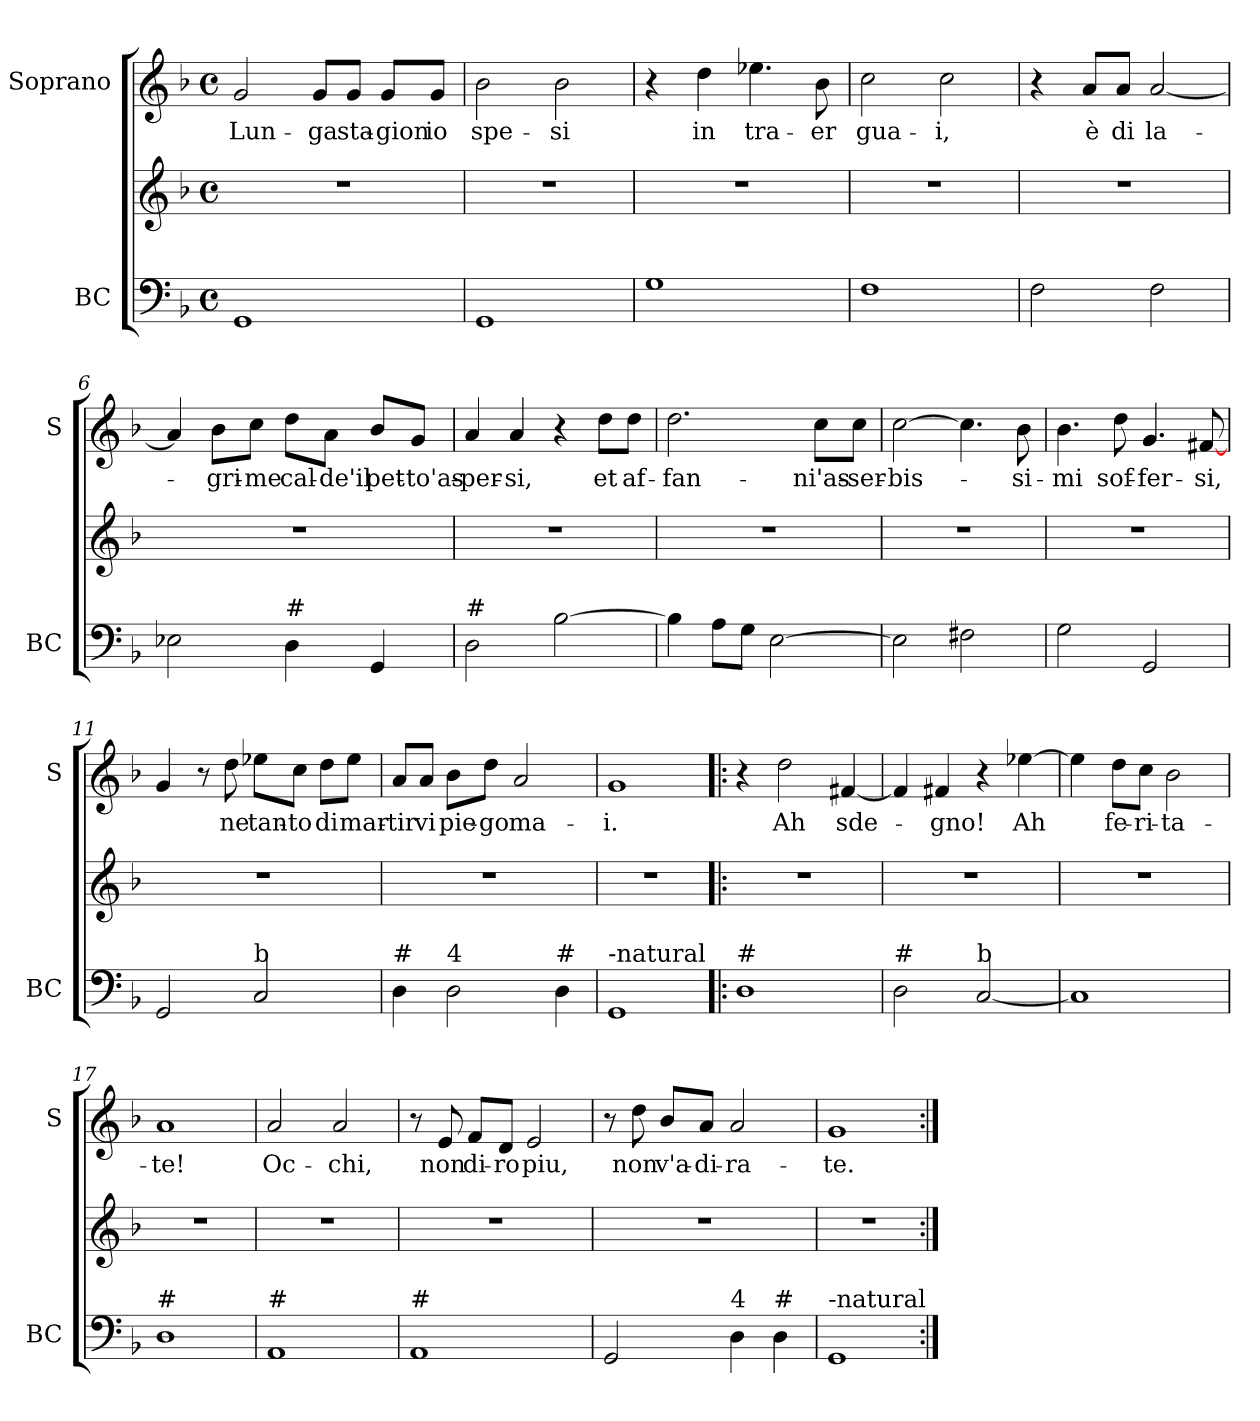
**kern	**kern	**kern	**text
*part2	*part2	*part1	*part1
*staff3	*staff2	*staff1	*staff1
*I"BC	*	*I"Soprano	*
*I'BC	*	*I'S	*
*clefF4	*clefG2	*clefG2	*
*k[b-]	*k[b-]	*k[b-]	*
*F:	*F:	*F:	*
*M4/4	*M4/4	*M4/4	*
*met(c)	*met(c)	*met(c)	*
=1	=1	=1	=1
!	!	!	!LO:LY:b
1GG	1r	2g/	Lun-
!	!	!	!LO:LY:b
.	.	8g/L	-ga
!	!	!	!LO:LY:b
.	.	8g/J	sta-
!	!	!	!LO:LY:b
.	.	8g/L	-gion
!	!	!	!LO:LY:b
.	.	8g/J	io
=2	=2	=2	=2
!	!	!	!LO:LY:b
1GG	1r	2b-\	spe-
!	!	!	!LO:LY:b
.	.	2b-\	-si
=3	=3	=3	=3
1G	1r	4r	.
!	!	!	!LO:LY:b
.	.	4dd\	in
!	!	!	!LO:LY:b
.	.	4.ee-X\	tra-
!	!	!	!LO:LY:b
.	.	8b-\	-er
=4	=4	=4	=4
!	!	!	!LO:LY:b
1F	1r	2cc\	gua-
!	!	!	!LO:LY:b
.	.	2cc\	-i,
!!LO:LB:g=z
=5	=5	=5	=5
2F\	1r	4r	.
!	!	!	!LO:LY:b
.	.	8a/L	è
!	!	!	!LO:LY:b
.	.	8a/J	di
!	!	!	!LO:LY:b
2F\	.	[2a/	la-
=6	=6	=6	=6
2E-X\	1r	4a/]	.
!	!	!	!LO:LY:b
.	.	8b-\L	-gri-
!	!	!	!LO:LY:b
.	.	8cc\J	-me
!LO:TX:a:t=#	!	!	!
!	!	!	!LO:LY:b
4D\	.	8dd\L	cal-
!	!	!	!LO:LY:b
.	.	8a\J	-de'il
!	!	!	!LO:LY:b
4GG/	.	8b-/L	pet-
!	!	!	!LO:LY:b
.	.	8g/J	-to'as-
=7	=7	=7	=7
!LO:TX:a:t=#	!	!	!
!	!	!	!LO:LY:b
2D\	1r	4a/	-per-
!	!	!	!LO:LY:b
.	.	4a/	-si,
[2B-\	.	4r	.
!	!	!	!LO:LY:b
.	.	8dd\L	et
!	!	!	!LO:LY:b
.	.	8dd\J	af-
=8	=8	=8	=8
!	!	!	!LO:LY:b
4B-\]	1r	2.dd\	-fan-
8A\L	.	.	.
8G\J	.	.	.
[2E\	.	.	.
!	!	!	!LO:LY:b
.	.	8cc\L	-ni'as-
!	!	!	!LO:LY:b
.	.	8cc\J	-ser-
!!LO:LB:g=z
=9	=9	=9	=9
!	!	!	!LO:LY:b
2E\]	1r	[2cc\	-bis-
2F#X\	.	4.cc\]	.
!	!	!	!LO:LY:b
.	.	8b-\	-si-
=10	=10	=10	=10
!	!	!	!LO:LY:b
2G\	1r	4.b-\	-mi
!	!	!	!LO:LY:b
.	.	8dd\	sof-
!	!	!	!LO:LY:b
2GG/	.	4.g/	-fer-
!	!	!	!LO:LY:b
.	.	[8f#X/	-si,
=11	=11	=11	=11
2GG/	1r	4g/	.
.	.	8r	.
!	!	!	!LO:LY:b
.	.	8dd\	ne
!LO:TX:a:t=b	!	!	!
!	!	!	!LO:LY:b
2C/	.	8ee-X\L	tan-
!	!	!	!LO:LY:b
.	.	8cc\J	-to
!	!	!	!LO:LY:b
.	.	8dd\L	di
!	!	!	!LO:LY:b
.	.	8ee-\J	mar-
=12	=12	=12	=12
!LO:TX:a:t=#	!	!	!
!	!	!	!LO:LY:b
4D\	1r	8a/L	-tir
!	!	!	!LO:LY:b
.	.	8a/J	vi
!LO:TX:a:t=4	!	!	!
!	!	!	!LO:LY:b
2D\	.	8b-\L	pie-
!	!	!	!LO:LY:b
.	.	8dd\J	-go
!	!	!	!LO:LY:b
.	.	2a/	ma-
!LO:TX:a:t=#	!	!	!
4D\	.	.	.
!!LO:PB:g=z
=13	=13	=13	=13
!LO:TX:a:t=-natural	!	!	!
!	!	!	!LO:LY:b
1GG	1r	1g	-i.
=14!|:	=14!|:	=14!|:	=14!|:
!LO:TX:a:t=#	!	!	!
1D	1r	4r	.
!	!	!	!LO:LY:b
.	.	2dd\	Ah
!	!	!	!LO:LY:b
.	.	[4f#X/	sde-
=15	=15	=15	=15
!LO:TX:a:t=#	!	!	!
2D\	1r	4f#/]	.
!	!	!	!LO:LY:b
.	.	4f#X/	-gno!
!LO:TX:a:t=b	!	!	!
[2C/	.	4r	.
!	!	!	!LO:LY:b
.	.	[4ee-X\	Ah
=16	=16	=16	=16
1C]	1r	4ee-\]	.
!	!	!	!LO:LY:b
.	.	8dd\L	fe-
!	!	!	!LO:LY:b
.	.	8cc\J	-ri-
!	!	!	!LO:LY:b
.	.	2b-\	-ta-
=17	=17	=17	=17
!LO:TX:a:t=#	!	!	!
!	!	!	!LO:LY:b
1D	1r	1a	-te!
!!LO:LB:g=z
=18	=18	=18	=18
!LO:TX:a:t=#	!	!	!
!	!	!	!LO:LY:b
1AA	1r	2a/	Oc-
!	!	!	!LO:LY:b
.	.	2a/	-chi,
=19	=19	=19	=19
!LO:TX:a:t=#	!	!	!
1AA	1r	8r	.
!	!	!	!LO:LY:b
.	.	8e/	non
!	!	!	!LO:LY:b
.	.	8f/L	di-
!	!	!	!LO:LY:b
.	.	8d/J	-ro
!	!	!	!LO:LY:b
.	.	2e/	piu,
=20	=20	=20	=20
2GG/	1r	8r	.
!	!	!	!LO:LY:b
.	.	8dd\	non
!	!	!	!LO:LY:b
.	.	8b-/L	v'a-
!	!	!	!LO:LY:b
.	.	8a/J	-di-
!LO:TX:a:t=4	!	!	!
!	!	!	!LO:LY:b
4D\	.	2a/	-ra-
!LO:TX:a:t=#	!	!	!
4D\	.	.	.
=21	=21	=21	=21
!LO:TX:a:t=-natural	!	!	!
!	!	!	!LO:LY:b
1GG	1r	1g	-te.
=:|!	=:|!	=:|!	=:|!
*-	*-	*-	*-
